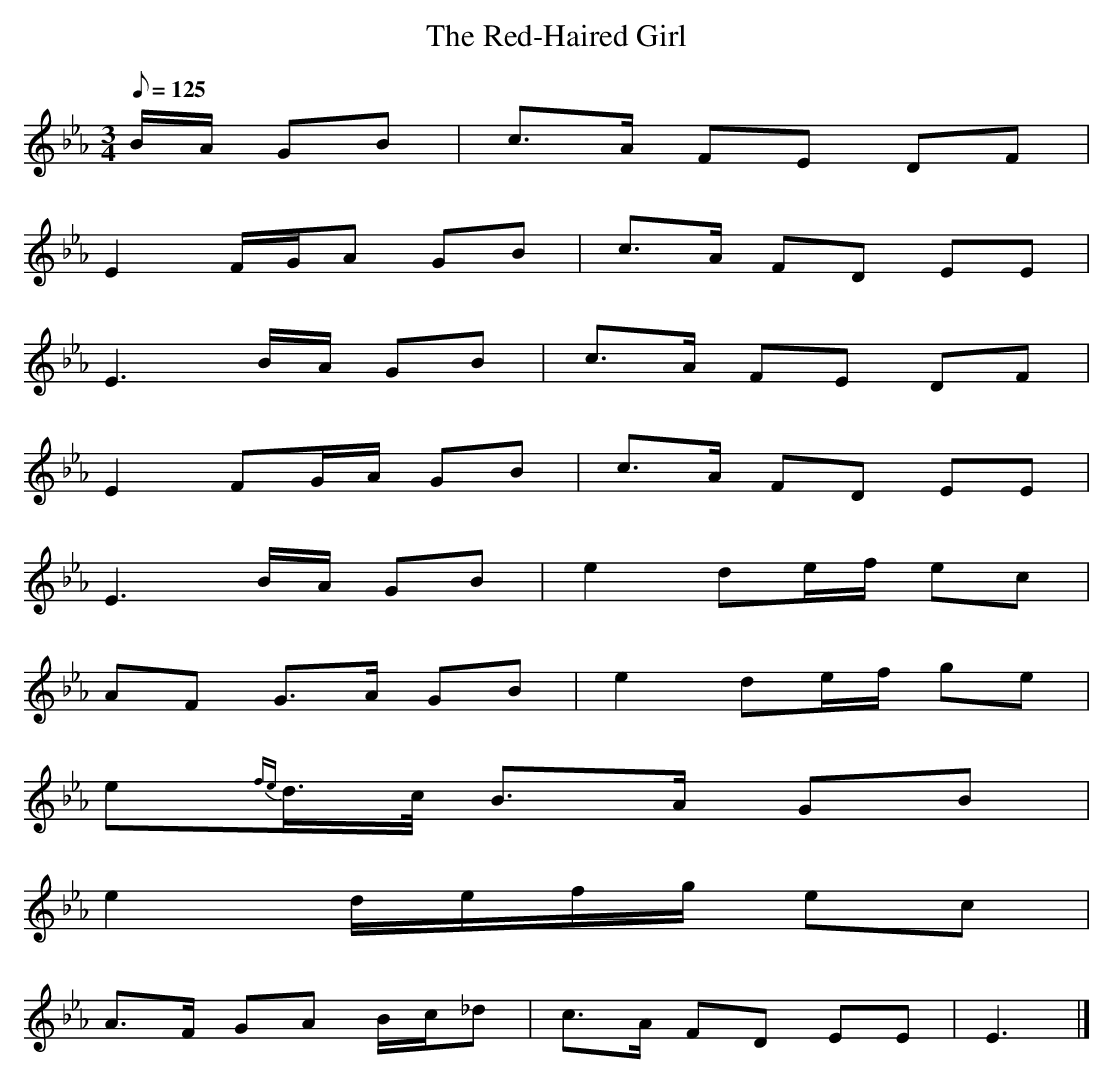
X:1
T: The Red-Haired Girl
M: 3/4
L: 1/8
Q: 1/8=125
K: Eb % 3 flats
B/A/ GB | c>A FE DF |
E2 F/G/A GB | c>A FD EE |
E3 B/A/ GB | c>A FE DF |
E2 FG/A/ GB | c>A FD EE |
E3 B/A/ GB | e2 de/f/ ec |
AF G>A GB | e2 de/f/ ge |
e{fe}d/>c/ B>A GB |
e2 d/e/f/g/ ec |
A>F GA B/c/_d | c>A FD EE | E3 |]
